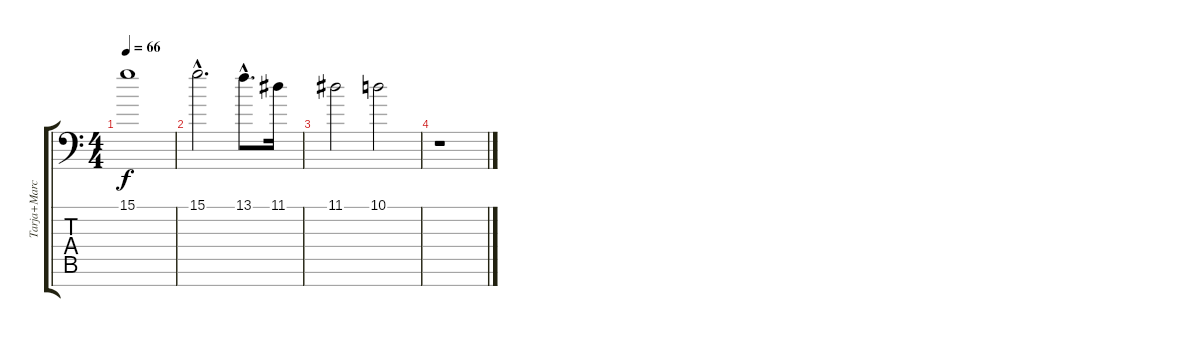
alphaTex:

\track ("Tarja+Marco" "Tarja+Marc") {instrument choiraahs}
\staff {score tabs}
\tuning (E4 B3 G3 D3 A2 E2 C-1) {hide}
\ts (4 4)
\tempo 66
\clef f4
\ks c
15.1.1{dy f} |
15.1{hac}.2{d} 13.1{hac}.8{d} 11.1.16 |
11.1.2 10.1.2 |
r.1
